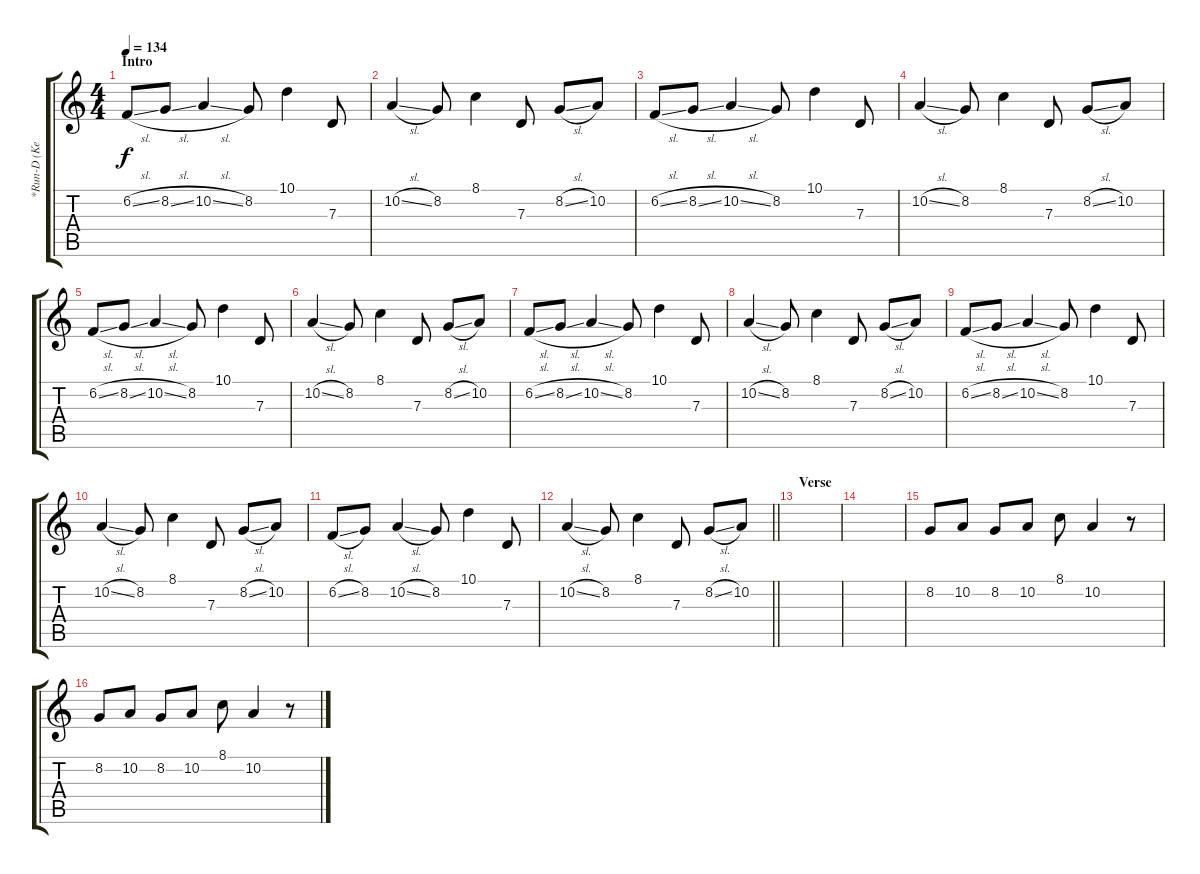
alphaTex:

\track ("*Run-D (Keyboard 1)" "*Run-D (Ke") {instrument lead2sawtooth}
\staff {score tabs}
\tuning (E4 B3 G3 D3 A2 E2) {hide}
\ts (4 4)
\section ("" "Intro")
\tempo 134
\clef g2
\ks c
6.2{sl}.8{dy f instrument lead2sawtooth} 8.2{sl}.8 10.2{sl}.4 8.2.8 10.1.4 7.3.8 |
10.2{sl}.4 8.2.8 8.1.4 7.3.8 8.2{sl}.8 10.2.8 |
6.2{sl}.8 8.2{sl}.8 10.2{sl}.4 8.2.8 10.1.4 7.3.8 |
10.2{sl}.4 8.2.8 8.1.4 7.3.8 8.2{sl}.8 10.2.8 |
6.2{sl}.8 8.2{sl}.8 10.2{sl}.4 8.2.8 10.1.4 7.3.8 |
10.2{sl}.4 8.2.8 8.1.4 7.3.8 8.2{sl}.8 10.2.8 |
6.2{sl}.8 8.2{sl}.8 10.2{sl}.4 8.2.8 10.1.4 7.3.8 |
10.2{sl}.4 8.2.8 8.1.4 7.3.8 8.2{sl}.8 10.2.8 |
6.2{sl}.8 8.2{sl}.8 10.2{sl}.4 8.2.8 10.1.4 7.3.8 |
10.2{sl}.4 8.2.8 8.1.4 7.3.8 8.2{sl}.8 10.2.8 |
6.2{sl}.8 8.2.8 10.2{sl}.4 8.2.8 10.1.4 7.3.8 |
\barLineRight lightlight
10.2{sl}.4 8.2.8 8.1.4 7.3.8 8.2{sl}.8 10.2.8 |
\section ("" "Verse")
|
|
8.2.8 10.2.8 8.2.8 10.2.8 8.1.8 10.2.4 r.8 |
8.2.8 10.2.8 8.2.8 10.2.8 8.1.8 10.2.4 r.8
